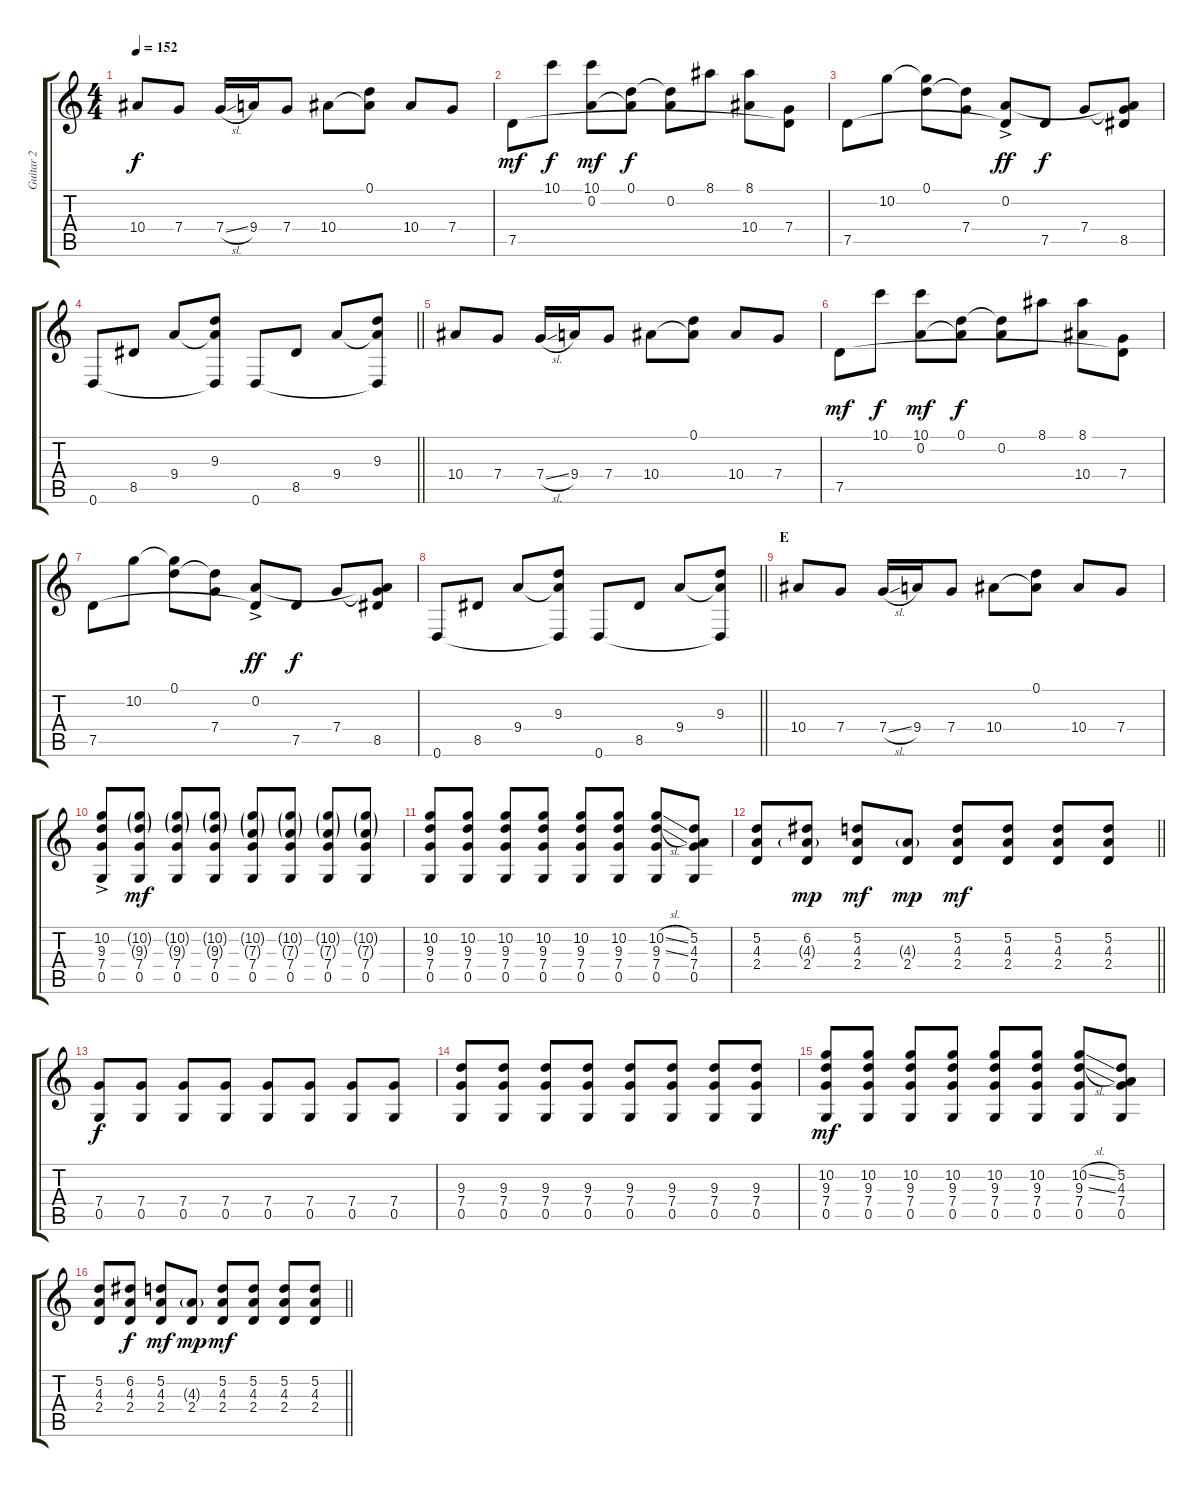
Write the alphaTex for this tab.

\track ("Guitar 2" "Guitar 2") {instrument overdrivenguitar}
\staff {score tabs}
\tuning (D4 A3 F3 C3 G2 D2) {hide}
\ts (4 4)
\section ("" "")
\tempo 152
\clef g2
\ks c
10.4.8{dy f} 7.4.8 7.4{sl}.16 9.4.16 7.4.8 10.4.8 (0.1 10.4{t}).8 10.4.8 7.4.8 |
7.5.8{dy mf} 10.1.8{dy f} (10.1 0.2).8{dy mf} (0.1 0.2{t}).8{dy f} (0.1{t} 0.2).8 8.1.8 (8.1 10.4).8 (7.4 7.5{t}).8 |
7.5.8 10.2.8 (0.1 10.2{t}).8 (0.1{t} 7.4).8 (0.2{ac} 7.5{t}).8{dy ff} 7.5.8{dy f} 7.4.8 (0.2{t} 7.4{t} 8.5).8 |
\barLineRight lightlight
0.6.8 8.5.8 9.4.8 (9.3 9.4{t} 0.6{t}).8 0.6.8 8.5.8 9.4.8 (9.3 9.4{t} 0.6{t}).8 |
\section ("" "")
10.4.8 7.4.8 7.4{sl}.16 9.4.16 7.4.8 10.4.8 (0.1 10.4{t}).8 10.4.8 7.4.8 |
7.5.8{dy mf} 10.1.8{dy f} (10.1 0.2).8{dy mf} (0.1 0.2{t}).8{dy f} (0.1{t} 0.2).8 8.1.8 (8.1 10.4).8 (7.4 7.5{t}).8 |
7.5.8 10.2.8 (0.1 10.2{t}).8 (0.1{t} 7.4).8 (0.2{ac} 7.5{t}).8{dy ff} 7.5.8{dy f} 7.4.8 (0.2{t} 7.4{t} 8.5).8 |
\barLineRight lightlight
0.6.8 8.5.8 9.4.8 (9.3 9.4{t} 0.6{t}).8 0.6.8 8.5.8 9.4.8 (9.3 9.4{t} 0.6{t}).8 |
\section ("" "E")
10.4.8 7.4.8 7.4{sl}.16 9.4.16 7.4.8 10.4.8 (0.1 10.4{t}).8 10.4.8 7.4.8 |
(10.2 9.3{ac} 7.4 0.5).8 (10.2{g} 9.3{g} 7.4 0.5).8{dy mf} (10.2{g} 9.3{g} 7.4 0.5).8 (10.2{g} 9.3{g} 7.4 0.5).8 (10.2{g} 7.3{g} 7.4 0.5).8 (10.2{g} 7.3{g} 7.4 0.5).8 (10.2{g} 7.3{g} 7.4 0.5).8 (10.2{g} 7.3{g} 7.4 0.5).8 |
(10.2 9.3 7.4 0.5).8 (10.2 9.3 7.4 0.5).8 (10.2 9.3 7.4 0.5).8 (10.2 9.3 7.4 0.5).8 (10.2 9.3 7.4 0.5).8 (10.2 9.3 7.4 0.5).8 (10.2{sl} 9.3{sl} 7.4 0.5).8 (5.2 4.3 7.4 0.5).8 |
\barLineRight lightlight
(5.2 4.3 2.4).8 (6.2 4.3{g} 2.4).8{dy mp} (5.2 4.3 2.4).8{dy mf} (4.3{g} 2.4).8{dy mp} (5.2 4.3 2.4).8{dy mf} (5.2 4.3 2.4).8 (5.2 4.3 2.4).8 (5.2 4.3 2.4).8 |
\section ("" "")
(7.4 0.5).8{dy f} (7.4 0.5).8 (7.4 0.5).8 (7.4 0.5).8 (7.4 0.5).8 (7.4 0.5).8 (7.4 0.5).8 (7.4 0.5).8 |
(9.3 7.4 0.5).8 (9.3 7.4 0.5).8 (9.3 7.4 0.5).8 (9.3 7.4 0.5).8 (9.3 7.4 0.5).8 (9.3 7.4 0.5).8 (9.3 7.4 0.5).8 (9.3 7.4 0.5).8 |
(10.2 9.3 7.4 0.5).8{dy mf} (10.2 9.3 7.4 0.5).8 (10.2 9.3 7.4 0.5).8 (10.2 9.3 7.4 0.5).8 (10.2 9.3 7.4 0.5).8 (10.2 9.3 7.4 0.5).8 (10.2{sl} 9.3{sl} 7.4 0.5).8 (5.2 4.3 7.4 0.5).8 |
\barLineRight lightlight
(5.2 4.3 2.4).8 (6.2 4.3 2.4).8{dy f} (5.2 4.3 2.4).8{dy mf} (4.3{g} 2.4).8{dy mp} (5.2 4.3 2.4).8{dy mf} (5.2 4.3 2.4).8 (5.2 4.3 2.4).8 (5.2 4.3 2.4).8
